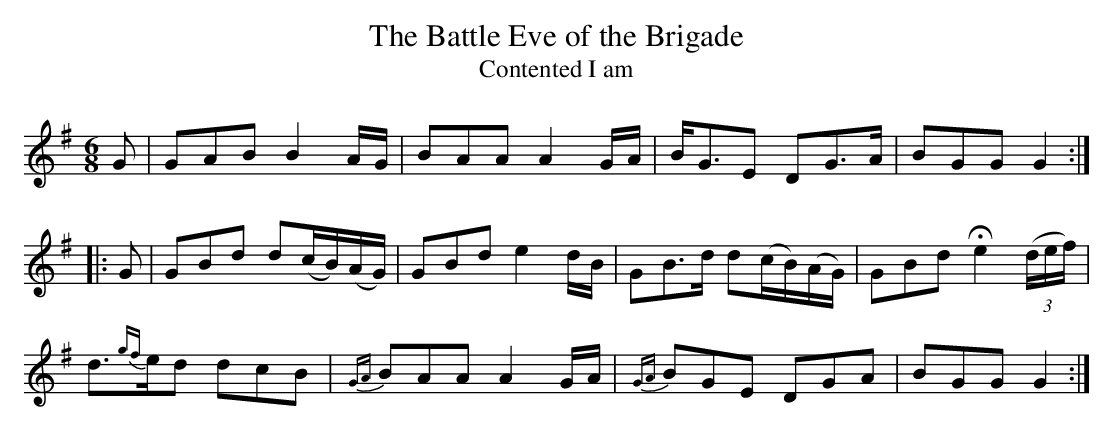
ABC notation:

X:1
T:Battle Eve of the Brigade, The
T:Contented I am
M:6/8
L:1/8
K:G
G|GAB B2 A/G/|BAA A2 G/A/|B<GE DG>A|BGG G2:|
|:G|GBd d(c/B/)(A/G/)|GBd e2 d/B/|GB>d d(c/B/)(A/G/)|GBd !fermata!e2 ((3d/e/f/)|
d>{gf}ed dcB|{GA}BAA A2 G/A/|{GA}BGE DGA|BGG G2:|
